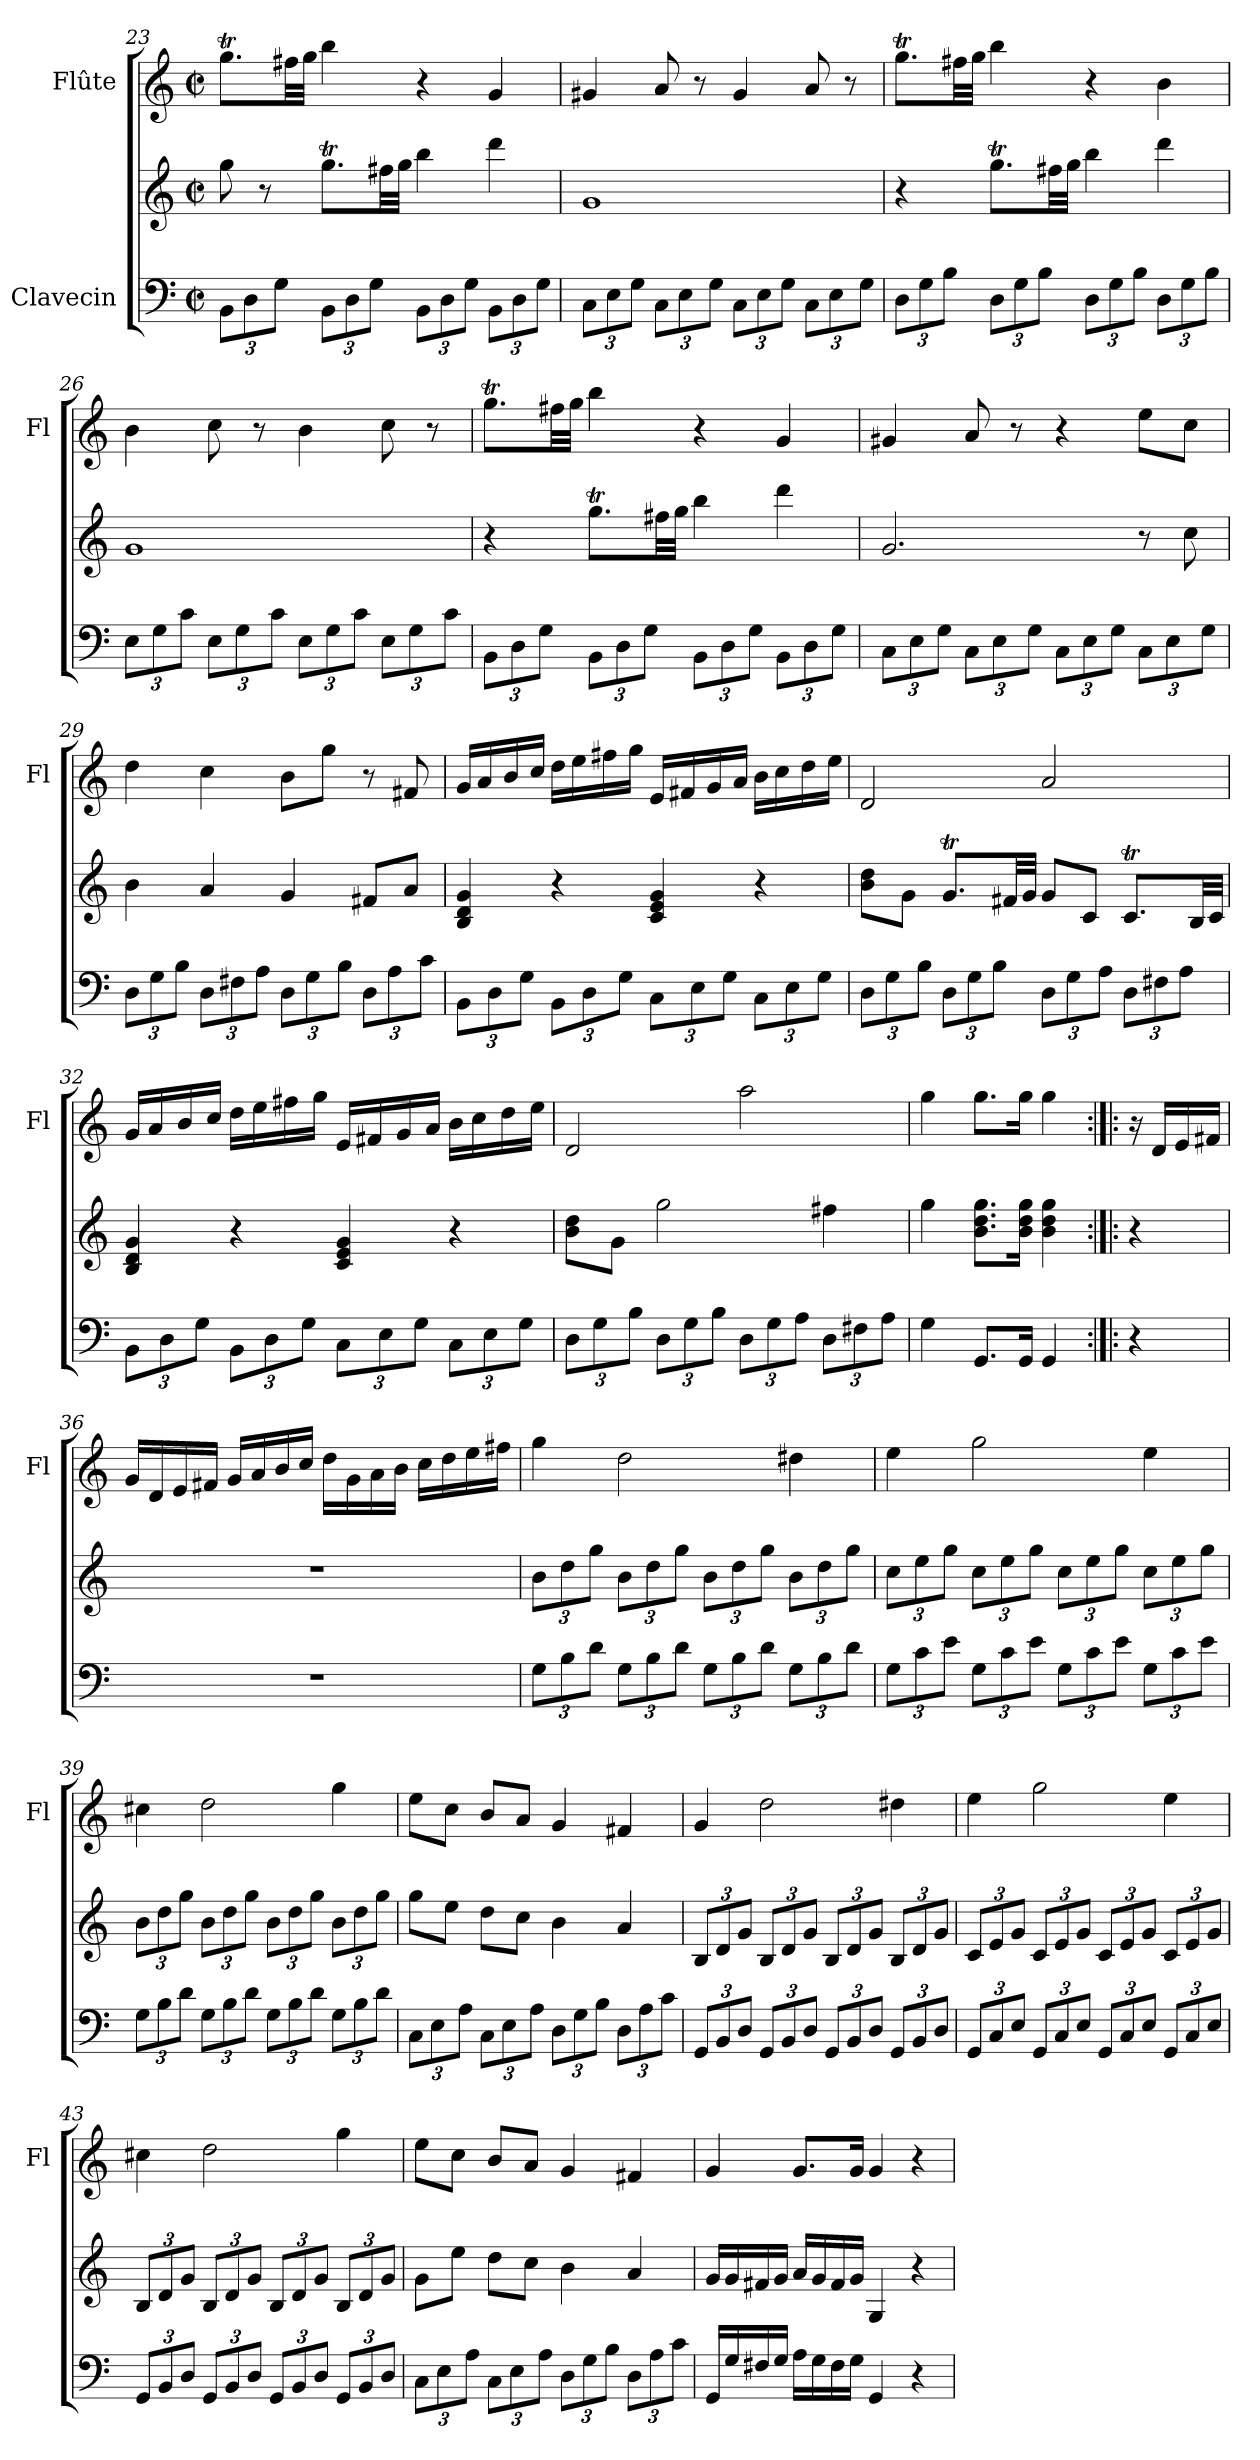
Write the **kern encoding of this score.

**kern	**kern	**kern
*part2	*part2	*part1
*staff3	*staff2	*staff1
*I"Clavecin	*	*I"Flûte
*	*	*I'Fl
!!LO:PB:g=z
*clefF4	*clefG2	*clefG2
*k[]	*k[]	*k[]
*M2/2	*M2/2	*M2/2
*met(c|)	*met(c|)	*met(c|)
*Xbrackettup	*	*
=23	=23	=23
12BB\L	8gg\	8.ggT\L
12D\	.	.
.	8r	.
12G\J	.	.
.	.	32ff#X\LL
.	.	32gg\JJJ
12BB\L	8.ggT\L	4bb\
12D\	.	.
12G\J	.	.
.	32ff#X\LL	.
.	32gg\JJJ	.
12BB\L	4bb\	4r
12D\	.	.
12G\J	.	.
12BB\L	4ddd\	4g/
12D\	.	.
12G\J	.	.
=24	=24	=24
12C\L	1g	4g#X/
12E\	.	.
12G\J	.	.
12C\L	.	8a/
12E\	.	.
.	.	8r
12G\J	.	.
12C\L	.	4g#/
12E\	.	.
12G\J	.	.
12C\L	.	8a/
12E\	.	.
.	.	8r
12G\J	.	.
=25	=25	=25
12D\L	4r	8.ggT\L
12G\	.	.
12B\J	.	.
.	.	32ff#X\LL
.	.	32gg\JJJ
12D\L	8.ggT\L	4bb\
12G\	.	.
12B\J	.	.
.	32ff#X\LL	.
.	32gg\JJJ	.
12D\L	4bb\	4r
12G\	.	.
12B\J	.	.
12D\L	4ddd\	4b\
12G\	.	.
12B\J	.	.
!!LO:LB:g=z
=26	=26	=26
12E\L	1g	4b\
12G\	.	.
12c\J	.	.
12E\L	.	8cc\
12G\	.	.
.	.	8r
12c\J	.	.
12E\L	.	4b\
12G\	.	.
12c\J	.	.
12E\L	.	8cc\
12G\	.	.
.	.	8r
12c\J	.	.
=27	=27	=27
12BB\L	4r	8.ggT\L
12D\	.	.
12G\J	.	.
.	.	32ff#X\LL
.	.	32gg\JJJ
12BB\L	8.ggT\L	4bb\
12D\	.	.
12G\J	.	.
.	32ff#X\LL	.
.	32gg\JJJ	.
12BB\L	4bb\	4r
12D\	.	.
12G\J	.	.
12BB\L	4ddd\	4g/
12D\	.	.
12G\J	.	.
=28	=28	=28
12C\L	2.g/	4g#X/
12E\	.	.
12G\J	.	.
12C\L	.	8a/
12E\	.	.
.	.	8r
12G\J	.	.
12C\L	.	4r
12E\	.	.
12G\J	.	.
12C\L	8r	8ee\L
12E\	.	.
.	8cc\	8cc\J
12G\J	.	.
!!LO:LB:g=z
=29	=29	=29
12D\L	4b\	4dd\
12G\	.	.
12B\J	.	.
12D\L	4a/	4cc\
12F#X\	.	.
12A\J	.	.
12D\L	4g/	8b\L
12G\	.	.
.	.	8gg\J
12B\J	.	.
12D\L	8f#X/L	8r
12A\	.	.
.	8a/J	8f#X/
12c\J	.	.
=30	=30	=30
12BB\L	4B/ 4d/ 4g/	16g/LL
.	.	16a/
12D\	.	.
.	.	16b/
12G\J	.	.
.	.	16cc/JJ
12BB\L	4r	16dd\LL
.	.	16ee\
12D\	.	.
.	.	16ff#X\
12G\J	.	.
.	.	16gg\JJ
12C\L	4c/ 4e/ 4g/	16e/LL
.	.	16f#X/
12E\	.	.
.	.	16g/
12G\J	.	.
.	.	16a/JJ
12C\L	4r	16b\LL
.	.	16cc\
12E\	.	.
.	.	16dd\
12G\J	.	.
.	.	16ee\JJ
!!LO:LB:g=z
=31	=31	=31
12D\L	8b\ 8dd\L	2d/
12G\	.	.
.	8g\J	.
12B\J	.	.
12D\L	8.gT/L	.
12G\	.	.
12B\J	.	.
.	32f#X/LL	.
.	32g/JJJ	.
12D\L	8g/L	2a/
12G\	.	.
.	8c/J	.
12A\J	.	.
12D\L	8.cT/L	.
12F#X\	.	.
12A\J	.	.
.	32B/LL	.
.	32c/JJJ	.
=32	=32	=32
12BB\L	4B/ 4d/ 4g/	16g/LL
.	.	16a/
12D\	.	.
.	.	16b/
12G\J	.	.
.	.	16cc/JJ
12BB\L	4r	16dd\LL
.	.	16ee\
12D\	.	.
.	.	16ff#X\
12G\J	.	.
.	.	16gg\JJ
12C\L	4c/ 4e/ 4g/	16e/LL
.	.	16f#X/
12E\	.	.
.	.	16g/
12G\J	.	.
.	.	16a/JJ
12C\L	4r	16b\LL
.	.	16cc\
12E\	.	.
.	.	16dd\
12G\J	.	.
.	.	16ee\JJ
!!LO:PB:g=z
=33	=33	=33
12D\L	8b\ 8dd\L	2d/
12G\	.	.
.	8g\J	.
12B\J	.	.
12D\L	2gg\	.
12G\	.	.
12B\J	.	.
12D\L	.	2aa\
12G\	.	.
12A\J	.	.
12D\L	4ff#X\	.
12F#X\	.	.
12A\J	.	.
=34	=34	=34
4G\	4gg\	4gg\
8.GG/L	8.b\ 8.dd\ 8.gg\L	8.gg\L
16GG/Jk	16b\ 16dd\ 16gg\Jk	16gg\Jk
4GG/	4b\ 4dd\ 4gg\	4gg\
=35:|!|:	=35:|!|:	=35:|!|:
4r	4r	16r
.	.	16d/LL
.	.	16e/
.	.	16f#X/JJ
=36	=36	=36
1r	1r	16g/LL
.	.	16d/
.	.	16e/
.	.	16f#X/JJ
.	.	16g/LL
.	.	16a/
.	.	16b/
.	.	16cc/JJ
.	.	16dd\LL
.	.	16g\
.	.	16a\
.	.	16b\JJ
.	.	16cc\LL
.	.	16dd\
.	.	16ee\
.	.	16ff#X\JJ
!!LO:LB:g=z
=37	=37	=37
*	*Xbrackettup	*
12G\L	12b\L	4gg\
12B\	12dd\	.
12d\J	12gg\J	.
12G\L	12b\L	2dd\
12B\	12dd\	.
12d\J	12gg\J	.
12G\L	12b\L	.
12B\	12dd\	.
12d\J	12gg\J	.
12G\L	12b\L	4dd#X\
12B\	12dd\	.
12d\J	12gg\J	.
=38	=38	=38
12G\L	12cc\L	4ee\
12c\	12ee\	.
12e\J	12gg\J	.
12G\L	12cc\L	2gg\
12c\	12ee\	.
12e\J	12gg\J	.
12G\L	12cc\L	.
12c\	12ee\	.
12e\J	12gg\J	.
12G\L	12cc\L	4ee\
12c\	12ee\	.
12e\J	12gg\J	.
=39	=39	=39
12G\L	12b\L	4cc#X\
12B\	12dd\	.
12d\J	12gg\J	.
12G\L	12b\L	2dd\
12B\	12dd\	.
12d\J	12gg\J	.
12G\L	12b\L	.
12B\	12dd\	.
12d\J	12gg\J	.
12G\L	12b\L	4gg\
12B\	12dd\	.
12d\J	12gg\J	.
!!LO:LB:g=z
=40	=40	=40
12C\L	8gg\L	8ee\L
12E\	.	.
.	8ee\J	8cc\J
12A\J	.	.
12C\L	8dd\L	8b/L
12E\	.	.
.	8cc\J	8a/J
12A\J	.	.
12D\L	4b\	4g/
12G\	.	.
12B\J	.	.
12D\L	4a/	4f#X/
12A\	.	.
12c\J	.	.
=41	=41	=41
12GG/L	12B/L	4g/
12BB/	12d/	.
12D/J	12g/J	.
12GG/L	12B/L	2dd\
12BB/	12d/	.
12D/J	12g/J	.
12GG/L	12B/L	.
12BB/	12d/	.
12D/J	12g/J	.
12GG/L	12B/L	4dd#X\
12BB/	12d/	.
12D/J	12g/J	.
=42	=42	=42
12GG/L	12c/L	4ee\
12C/	12e/	.
12E/J	12g/J	.
12GG/L	12c/L	2gg\
12C/	12e/	.
12E/J	12g/J	.
12GG/L	12c/L	.
12C/	12e/	.
12E/J	12g/J	.
12GG/L	12c/L	4ee\
12C/	12e/	.
12E/J	12g/J	.
!!LO:LB:g=z
=43	=43	=43
12GG/L	12B/L	4cc#X\
12BB/	12d/	.
12D/J	12g/J	.
12GG/L	12B/L	2dd\
12BB/	12d/	.
12D/J	12g/J	.
12GG/L	12B/L	.
12BB/	12d/	.
12D/J	12g/J	.
12GG/L	12B/L	4gg\
12BB/	12d/	.
12D/J	12g/J	.
=44	=44	=44
12C\L	8g\L	8ee\L
12E\	.	.
.	8ee\J	8cc\J
12A\J	.	.
12C\L	8dd\L	8b/L
12E\	.	.
.	8cc\J	8a/J
12A\J	.	.
12D\L	4b\	4g/
12G\	.	.
12B\J	.	.
12D\L	4a/	4f#X/
12A\	.	.
12c\J	.	.
=45	=45	=45
16GG/LL	16g/LL	4g/
16G/	16g/	.
16F#X/	16f#X/	.
16G/JJ	16g/JJ	.
16A\LL	16a/LL	8.g/L
16G\	16g/	.
16F#\	16f#/	.
16G\JJ	16g/JJ	16g/Jk
4GG/	4G/	4g/
4r	4r	4r
=	=	=
*-	*-	*-
